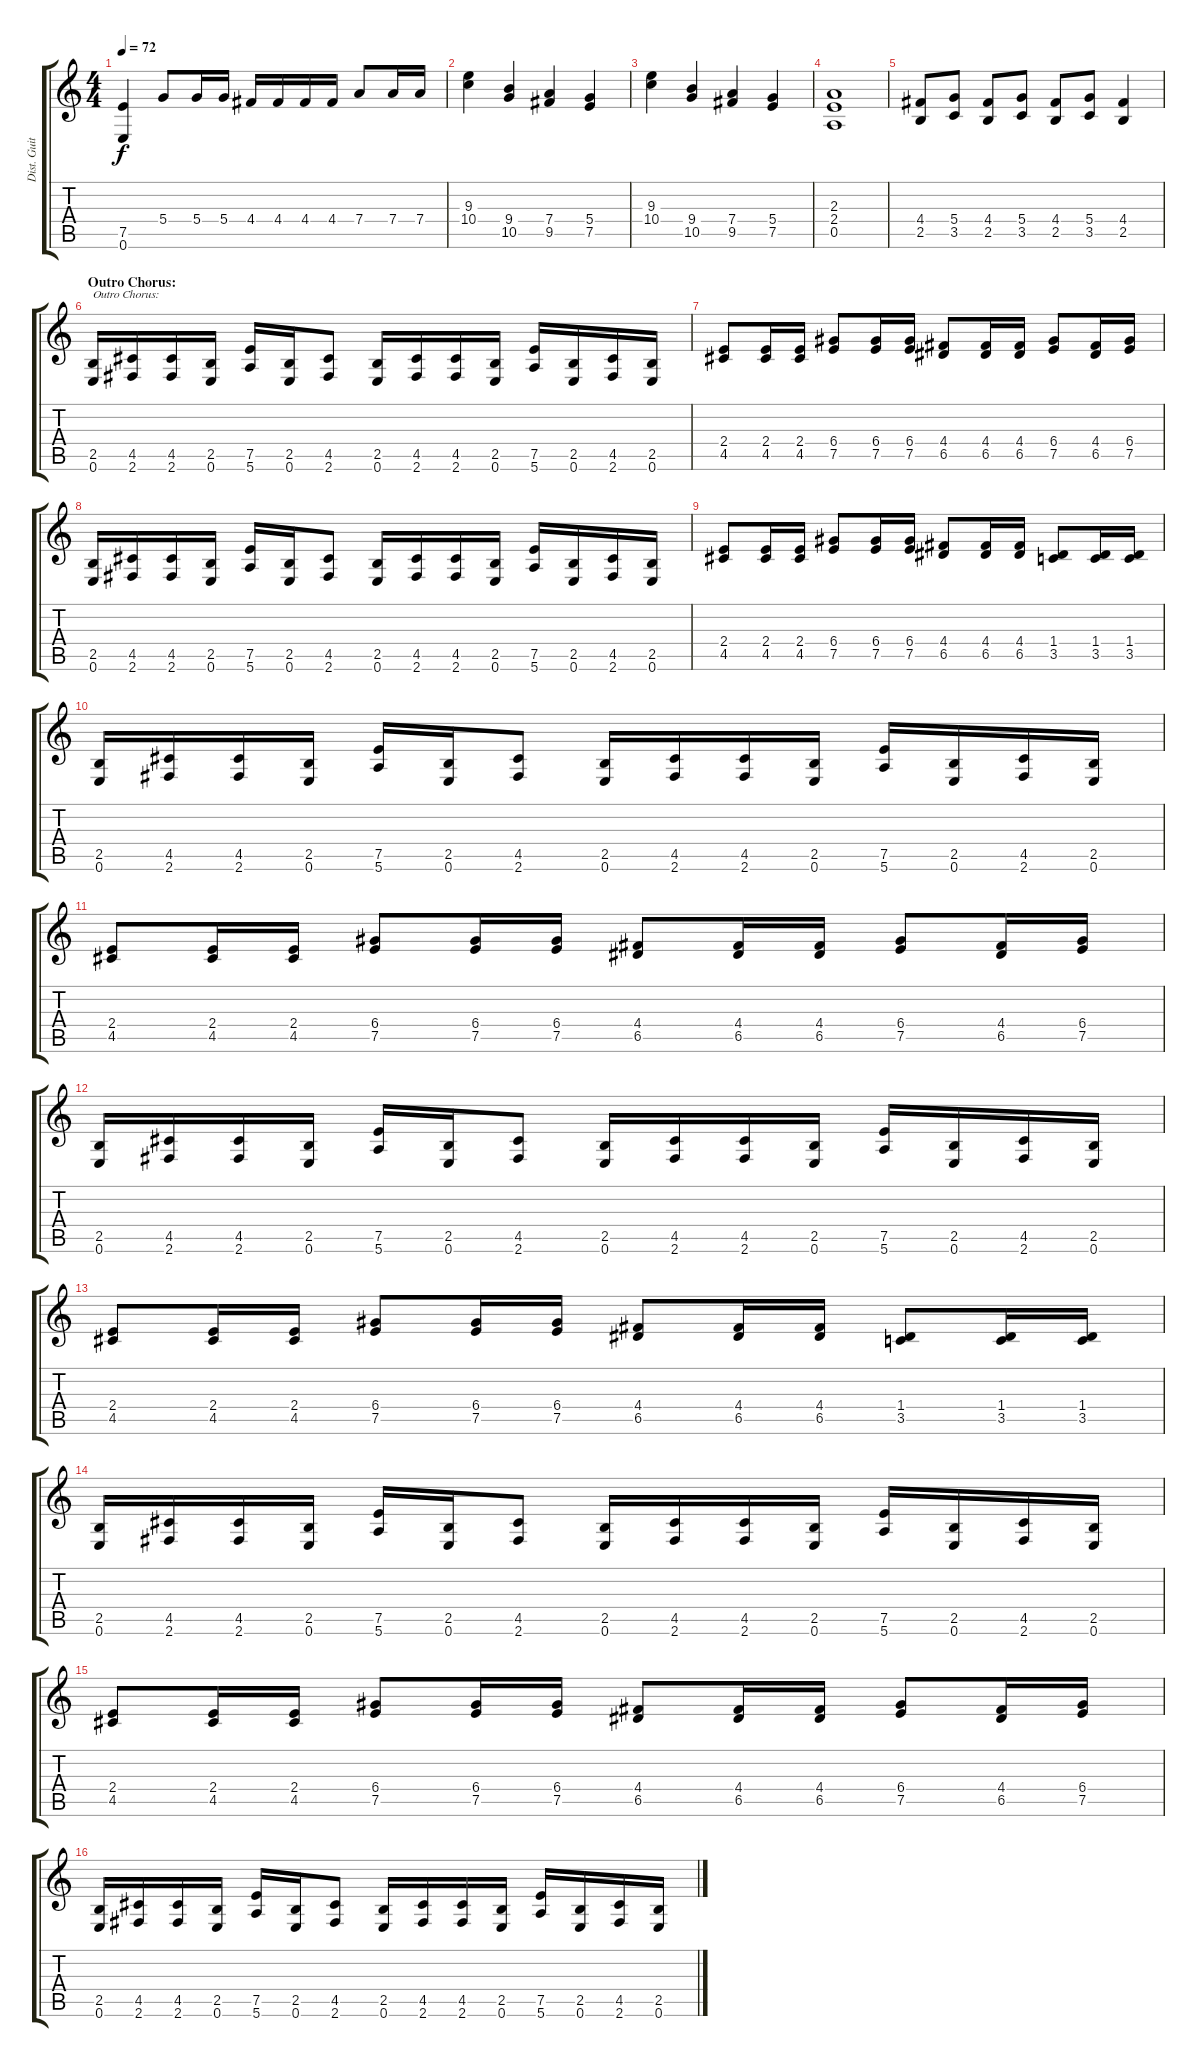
\track ("Dist. Guitar 1" "Dist. Guit") {instrument overdrivenguitar}
\staff {score tabs}
\tuning (E4 B3 G3 D3 A2 E2) {hide}
\ts (4 4)
\tempo 72
\clef g2
\ks c
(7.5 0.6).4{dy f} 5.4.8 5.4.16 5.4.16 4.4.16 4.4.16 4.4.16 4.4.16 7.4.8 7.4.16 7.4.16 |
(9.3 10.4).4 (9.4 10.5).4 (7.4 9.5).4 (5.4 7.5).4 |
(9.3 10.4).4 (9.4 10.5).4 (7.4 9.5).4 (5.4 7.5).4 |
(2.3 2.4 0.5).1 |
(4.4 2.5).8 (5.4 3.5).8 (4.4 2.5).8 (5.4 3.5).8 (4.4 2.5).8 (5.4 3.5).8 (4.4 2.5).4 |
\section ("" "Outro Chorus:")
(2.5 0.6).16{txt "Outro Chorus:"} (4.5 2.6).16 (4.5 2.6).16 (2.5 0.6).16 (7.5 5.6).16 (2.5 0.6).16 (4.5 2.6).8 (2.5 0.6).16 (4.5 2.6).16 (4.5 2.6).16 (2.5 0.6).16 (7.5 5.6).16 (2.5 0.6).16 (4.5 2.6).16 (2.5 0.6).16 |
(2.4 4.5).8 (2.4 4.5).16 (2.4 4.5).16 (6.4 7.5).8 (6.4 7.5).16 (6.4 7.5).16 (4.4 6.5).8 (4.4 6.5).16 (4.4 6.5).16 (6.4 7.5).8 (4.4 6.5).16 (6.4 7.5).16 |
(2.5 0.6).16 (4.5 2.6).16 (4.5 2.6).16 (2.5 0.6).16 (7.5 5.6).16 (2.5 0.6).16 (4.5 2.6).8 (2.5 0.6).16 (4.5 2.6).16 (4.5 2.6).16 (2.5 0.6).16 (7.5 5.6).16 (2.5 0.6).16 (4.5 2.6).16 (2.5 0.6).16 |
(2.4 4.5).8 (2.4 4.5).16 (2.4 4.5).16 (6.4 7.5).8 (6.4 7.5).16 (6.4 7.5).16 (4.4 6.5).8 (4.4 6.5).16 (4.4 6.5).16 (1.4 3.5).8 (1.4 3.5).16 (1.4 3.5).16 |
(2.5 0.6).16 (4.5 2.6).16 (4.5 2.6).16 (2.5 0.6).16 (7.5 5.6).16 (2.5 0.6).16 (4.5 2.6).8 (2.5 0.6).16 (4.5 2.6).16 (4.5 2.6).16 (2.5 0.6).16 (7.5 5.6).16 (2.5 0.6).16 (4.5 2.6).16 (2.5 0.6).16 |
(2.4 4.5).8 (2.4 4.5).16 (2.4 4.5).16 (6.4 7.5).8 (6.4 7.5).16 (6.4 7.5).16 (4.4 6.5).8 (4.4 6.5).16 (4.4 6.5).16 (6.4 7.5).8 (4.4 6.5).16 (6.4 7.5).16 |
(2.5 0.6).16 (4.5 2.6).16 (4.5 2.6).16 (2.5 0.6).16 (7.5 5.6).16 (2.5 0.6).16 (4.5 2.6).8 (2.5 0.6).16 (4.5 2.6).16 (4.5 2.6).16 (2.5 0.6).16 (7.5 5.6).16 (2.5 0.6).16 (4.5 2.6).16 (2.5 0.6).16 |
(2.4 4.5).8 (2.4 4.5).16 (2.4 4.5).16 (6.4 7.5).8 (6.4 7.5).16 (6.4 7.5).16 (4.4 6.5).8 (4.4 6.5).16 (4.4 6.5).16 (1.4 3.5).8 (1.4 3.5).16 (1.4 3.5).16 |
(2.5 0.6).16 (4.5 2.6).16 (4.5 2.6).16 (2.5 0.6).16 (7.5 5.6).16 (2.5 0.6).16 (4.5 2.6).8 (2.5 0.6).16 (4.5 2.6).16 (4.5 2.6).16 (2.5 0.6).16 (7.5 5.6).16 (2.5 0.6).16 (4.5 2.6).16 (2.5 0.6).16 |
(2.4 4.5).8 (2.4 4.5).16 (2.4 4.5).16 (6.4 7.5).8 (6.4 7.5).16 (6.4 7.5).16 (4.4 6.5).8 (4.4 6.5).16 (4.4 6.5).16 (6.4 7.5).8 (4.4 6.5).16 (6.4 7.5).16 |
(2.5 0.6).16 (4.5 2.6).16 (4.5 2.6).16 (2.5 0.6).16 (7.5 5.6).16 (2.5 0.6).16 (4.5 2.6).8 (2.5 0.6).16 (4.5 2.6).16 (4.5 2.6).16 (2.5 0.6).16 (7.5 5.6).16 (2.5 0.6).16 (4.5 2.6).16 (2.5 0.6).16
